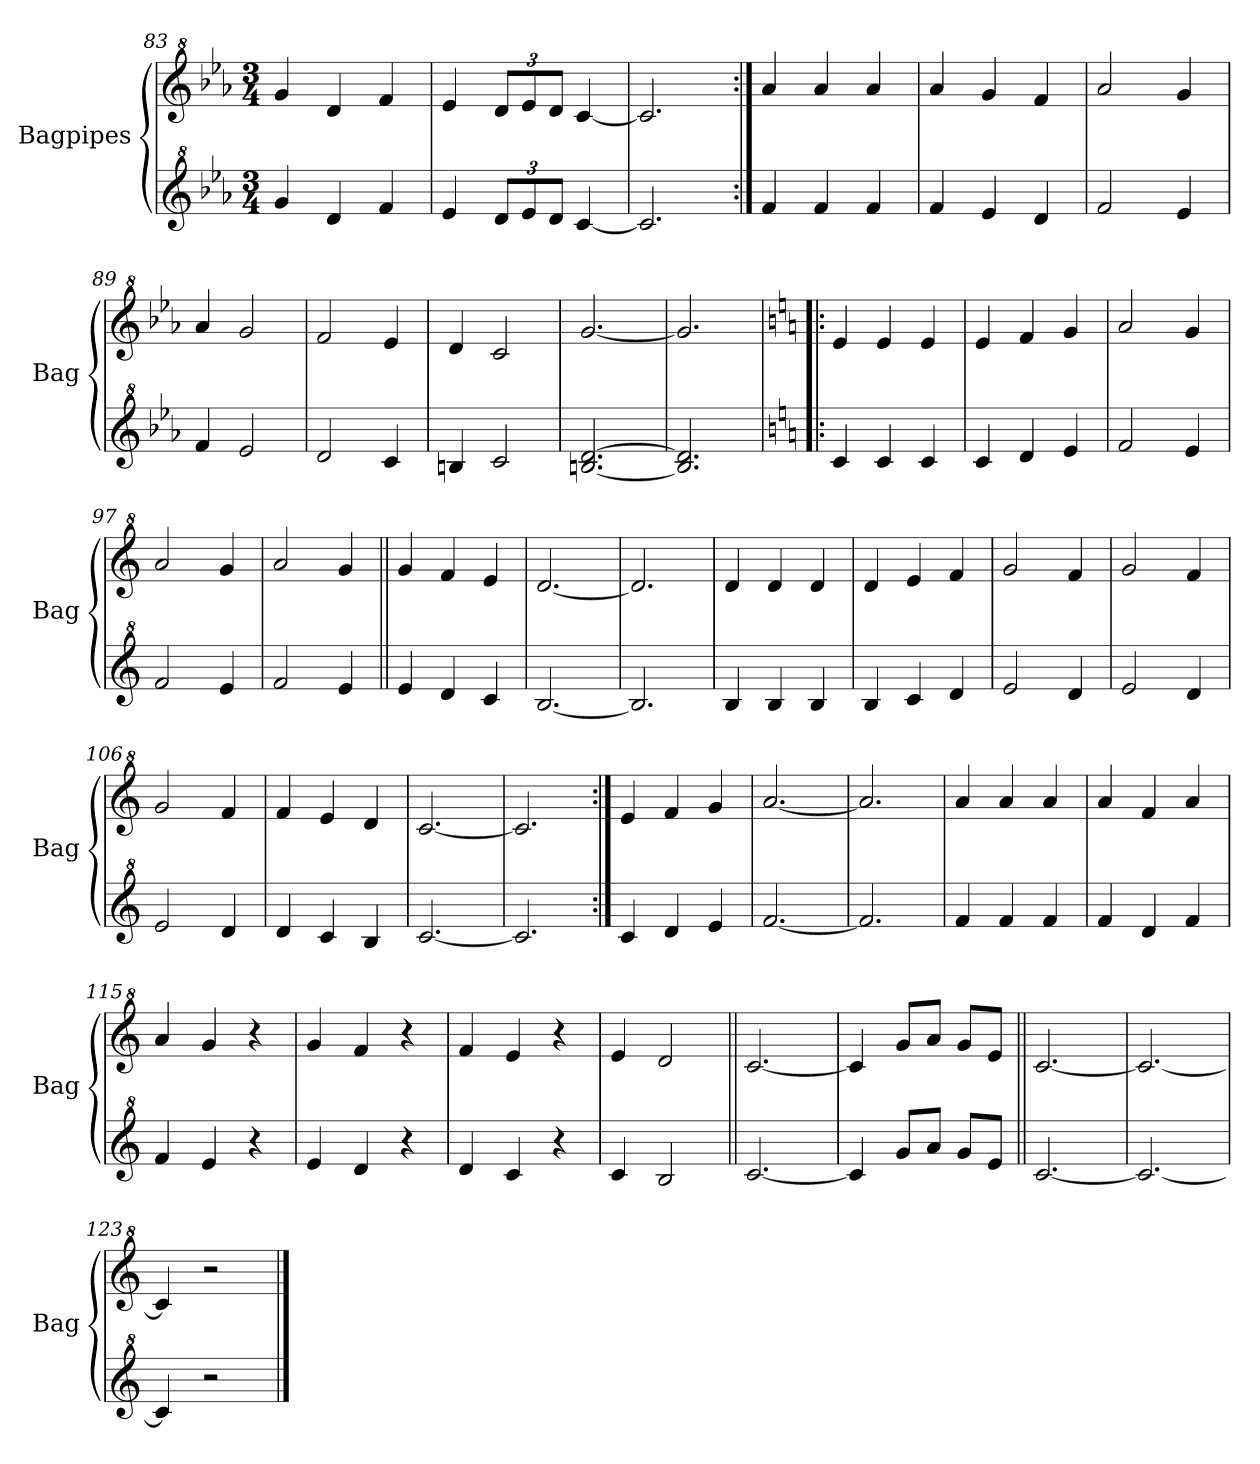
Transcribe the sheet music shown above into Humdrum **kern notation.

**kern	**kern
*part2	*part1
*staff2	*staff1
*I"Bagpipes	*I"Bagpipes
*I'Bag	*I'Bag
*clefG^2	*clefG^2
*k[b-e-a-]	*k[b-e-a-]
*E-:	*E-:
*M3/4	*M3/4
=83	=83
4gg/	4gg/
4dd/	4dd/
4ff/	4ff/
=84	=84
4ee-/	4ee-/
*Xbrackettup	*Xbrackettup
12dd/L	12dd/L
12ee-/	12ee-/
12dd/J	12dd/J
[4cc/	[4cc/
=85	=85
2.cc/]	2.cc/]
=86:|!	=86:|!
4ff/	4aa-/
4ff/	4aa-/
4ff/	4aa-/
=87	=87
4ff/	4aa-/
4ee-/	4gg/
4dd/	4ff/
=88	=88
2ff/	2aa-/
4ee-/	4gg/
=89	=89
4ff/	4aa-/
2ee-/	2gg/
!!LO:LB:g=z
=90	=90
2dd/	2ff/
4cc/	4ee-/
=91	=91
4bn/	4dd/
2cc/	2cc/
=92	=92
[2.bn/ [2.dd/	[2.gg/
=93	=93
2.b/] 2.dd/]	2.gg/]
=94!|:	=94!|:
*k[]	*k[]
*C:	*C:
4cc/	4ee/
4cc/	4ee/
4cc/	4ee/
=95	=95
4cc/	4ee/
4dd/	4ff/
4ee/	4gg/
=96	=96
2ff/	2aa/
4ee/	4gg/
=97	=97
2ff/	2aa/
4ee/	4gg/
=98	=98
2ff/	2aa/
4ee/	4gg/
=99||	=99||
4ee/	4gg/
4dd/	4ff/
4cc/	4ee/
=100	=100
[2.b/	[2.dd/
=101	=101
2.b/]	2.dd/]
=102	=102
4b/	4dd/
4b/	4dd/
4b/	4dd/
!!LO:PB:g=z
=103	=103
4b/	4dd/
4cc/	4ee/
4dd/	4ff/
=104	=104
2ee/	2gg/
4dd/	4ff/
=105	=105
2ee/	2gg/
4dd/	4ff/
=106	=106
2ee/	2gg/
4dd/	4ff/
=107	=107
4dd/	4ff/
4cc/	4ee/
4b/	4dd/
=108	=108
[2.cc/	[2.cc/
=109	=109
2.cc/]	2.cc/]
=110:|!	=110:|!
4cc/	4ee/
4dd/	4ff/
4ee/	4gg/
=111	=111
[2.ff/	[2.aa/
=112	=112
2.ff/]	2.aa/]
=113	=113
4ff/	4aa/
4ff/	4aa/
4ff/	4aa/
=114	=114
4ff/	4aa/
4dd/	4ff/
4ff/	4aa/
=115	=115
4ff/	4aa/
4ee/	4gg/
4r	4r
!!LO:LB:g=z
=116	=116
4ee/	4gg/
4dd/	4ff/
4r	4r
=117	=117
4dd/	4ff/
4cc/	4ee/
4r	4r
=118	=118
4cc/	4ee/
2b/	2dd/
=119||	=119||
[2.cc/	[2.cc/
=120	=120
4cc/]	4cc/]
8gg/L	8gg/L
8aa/J	8aa/J
8gg/L	8gg/L
8ee/J	8ee/J
=121||	=121||
[2.cc/	[2.cc/
=122	=122
2.cc/_	2.cc/_
=123	=123
4cc/]	4cc/]
2r	2r
==	==
*-	*-
